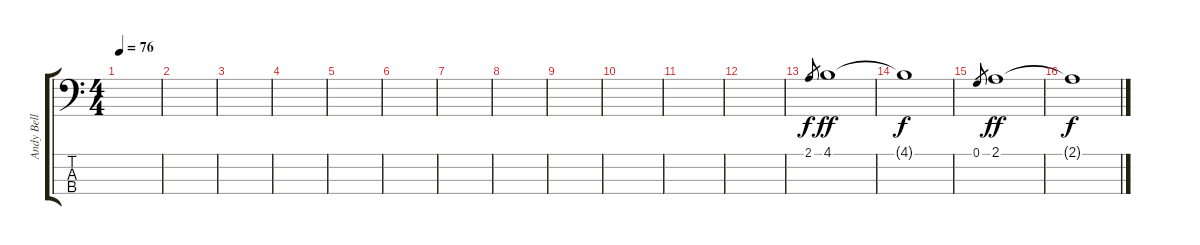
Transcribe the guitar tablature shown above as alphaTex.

\track ("Andy Bell" "Andy Bell") {instrument electricbassfinger}
\staff {score tabs}
\tuning (G2 D2 A1 E1) {hide}
\ts (4 4)
\tempo 76
\clef f4
\ks c
|
|
|
|
|
|
|
|
|
|
|
|
2.1.8{gr} 4.1.1{dy ff volume 11} |
4.1{t}.1{dy f} |
0.1.8{gr} 2.1.1{dy ff} |
2.1{t}.1{dy f}
